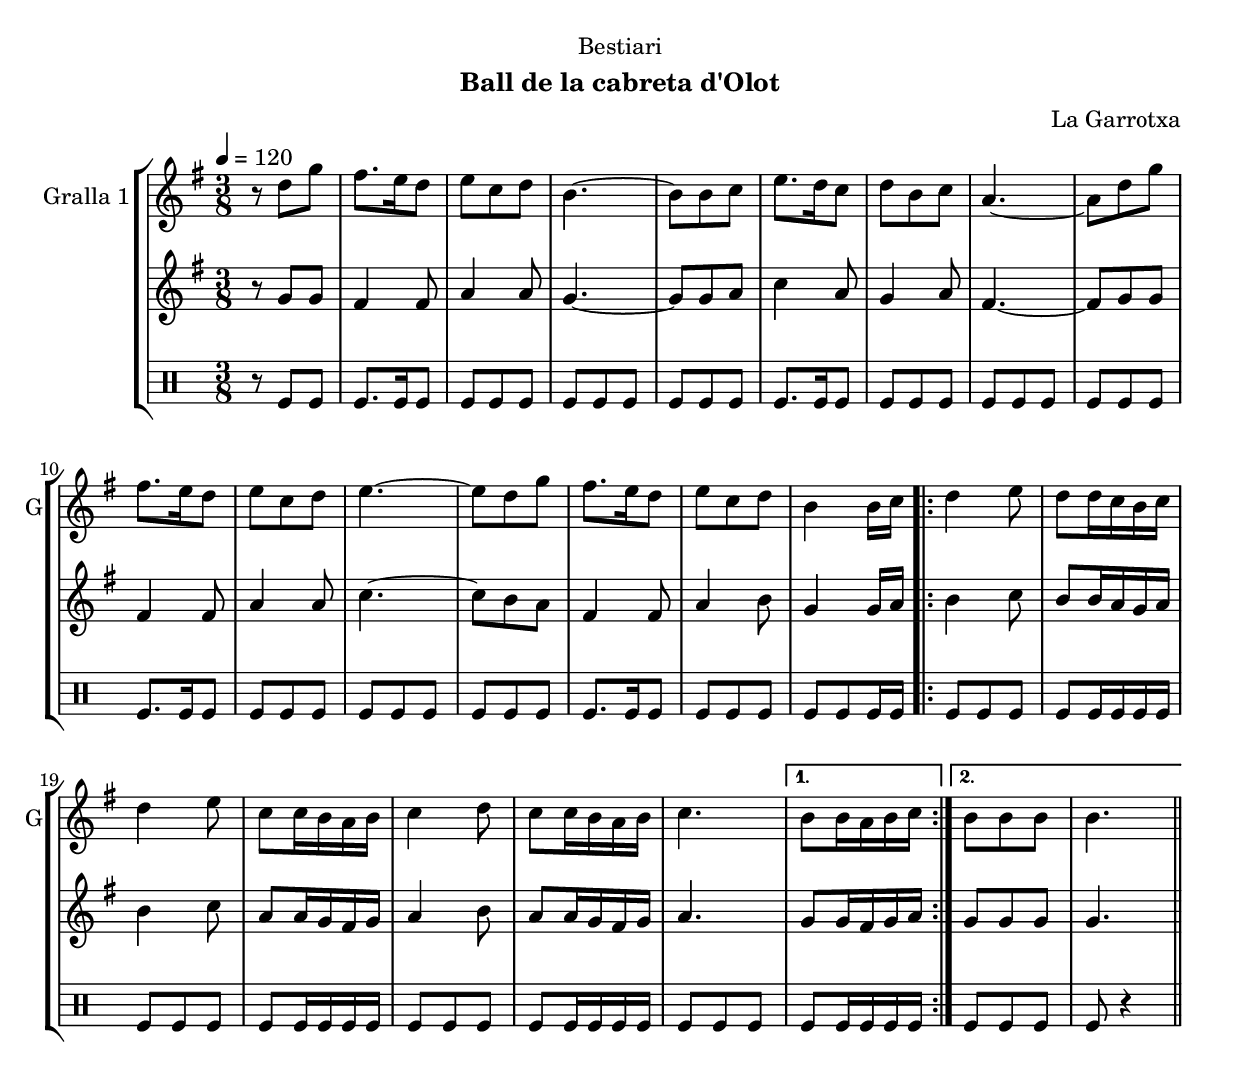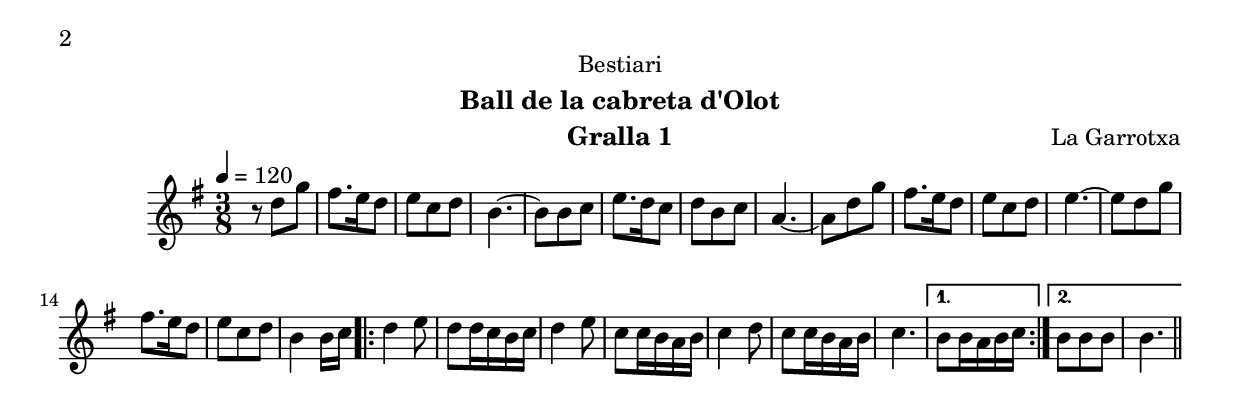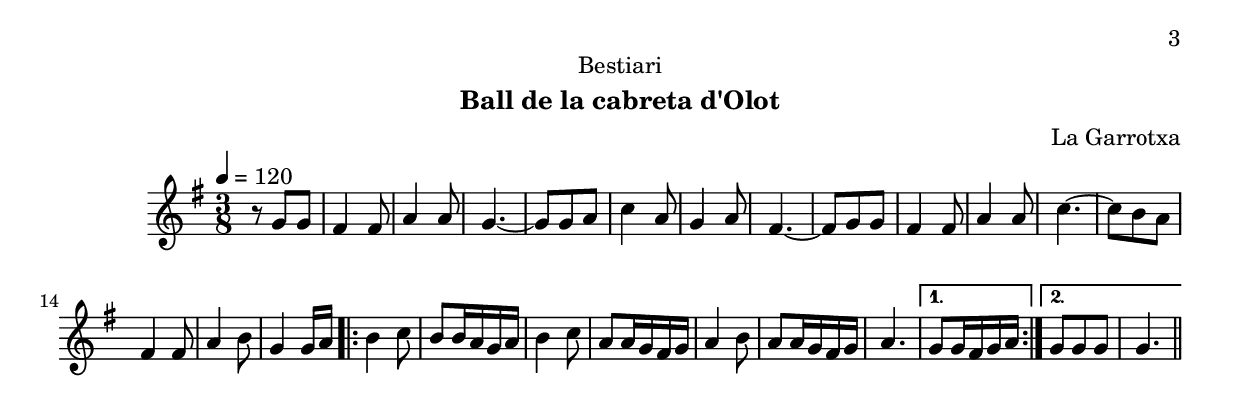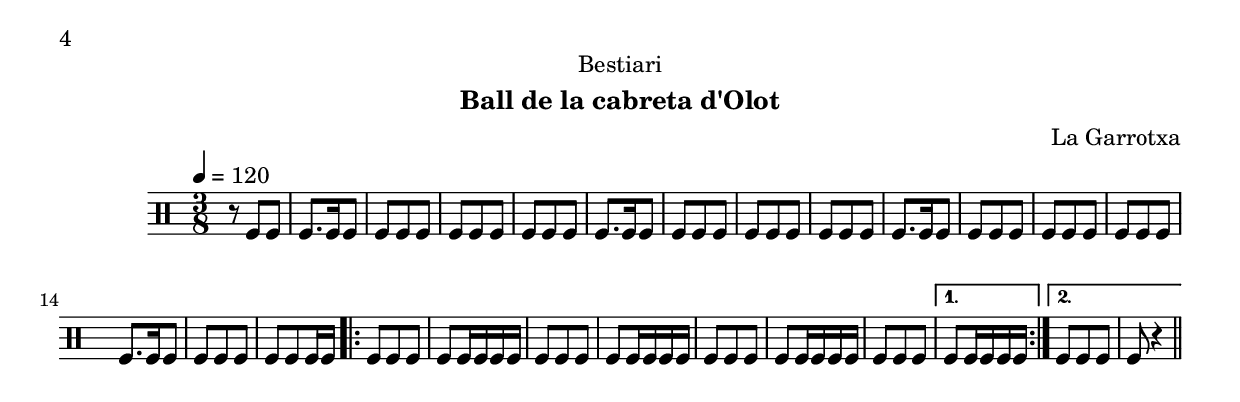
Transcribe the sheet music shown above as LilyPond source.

\version "2.22.1"

\header {
  dedication="Bestiari"
  title=""
  subtitle="Ball de la cabreta d'Olot"
  subsubtitle=""
  poet=""
  meter=""
  piece=""
  composer="La Garrotxa"
  arranger=""
  opus=""
  instrument=""
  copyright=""
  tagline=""
}

liniaroAa =
\relative d''
{
  \tempo 4=120
  \clef treble
  \key g \major
  \time 3/8
  r8 d g  |
  fis8. e16 d8  |
  e8 c d  |
  b4. ~  |
  %05
  b8 b c  |
  e8. d16 c8  |
  d8 b c  |
  a4. ~  |
  a8 d g  |
  %10
  fis8. e16 d8  |
  e8 c d  |
  e4. ~  |
  e8 d g  |
  fis8. e16 d8  |
  %15
  e8 c d  |
  b4 b16 c  |
  \repeat volta 2 { d4 e8  |
  d8 d16 c b c  |
  d4 e8  |
  %20
  c8 c16 b a b  |
  c4 d8  |
  c8 c16 b a b  |
  c4. }
  \alternative { { b8 b16 a b c }
  %25
  { b8 b b  |
  b4. } } \bar "||"
}

liniaroAb =
\relative g'
{
  \tempo 4=120
  \clef treble
  \key g \major
  \time 3/8
  r8 g g  |
  fis4 fis8  |
  a4 a8  |
  g4. ~  |
  %05
  g8 g a  |
  c4 a8  |
  g4 a8  |
  fis4. ~  |
  fis8 g g  |
  %10
  fis4 fis8  |
  a4 a8  |
  c4. ~  |
  c8 b a  |
  fis4 fis8  |
  %15
  a4 b8  |
  g4 g16 a  |
  \repeat volta 2 { b4 c8  |
  b8 b16 a g a  |
  b4 c8  |
  %20
  a8 a16 g fis g  |
  a4 b8  |
  a8 a16 g fis g  |
  a4. }
  \alternative { { g8 g16 fis g a }
  %25
  { g8 g g  |
  g4. } } \bar "||"
}

liniaroAc =
\drummode
{
  \tempo 4=120
  \time 3/8
  r8 tomfl tomfl  |
  tomfl8. tomfl16 tomfl8  |
  tomfl8 tomfl tomfl  |
  tomfl8 tomfl tomfl  |
  %05
  tomfl8 tomfl tomfl  |
  tomfl8. tomfl16 tomfl8  |
  tomfl8 tomfl tomfl  |
  tomfl8 tomfl tomfl  |
  tomfl8 tomfl tomfl  |
  %10
  tomfl8. tomfl16 tomfl8  |
  tomfl8 tomfl tomfl  |
  tomfl8 tomfl tomfl  |
  tomfl8 tomfl tomfl  |
  tomfl8. tomfl16 tomfl8  |
  %15
  tomfl8 tomfl tomfl  |
  tomfl8 tomfl tomfl16 tomfl  |
  \repeat volta 2 { tomfl8 tomfl tomfl  |
  tomfl8 tomfl16 tomfl tomfl tomfl  |
  tomfl8 tomfl tomfl  |
  %20
  tomfl8 tomfl16 tomfl tomfl tomfl  |
  tomfl8 tomfl tomfl  |
  tomfl8 tomfl16 tomfl tomfl tomfl  |
  tomfl8 tomfl tomfl }
  \alternative { { tomfl8 tomfl16 tomfl tomfl tomfl }
  %25
  { tomfl8 tomfl tomfl  |
  tomfl8 r4 } } \bar "||"
}

\bookpart {
  \score {
    \new StaffGroup {
      \override Score.RehearsalMark #'self-alignment-X = #LEFT
      <<
        \new Staff \with {instrumentName = #"Gralla 1" shortInstrumentName = #"G"} \liniaroAa
        \new Staff \with {instrumentName = #"" shortInstrumentName = #" "} \liniaroAb
        \new DrumStaff \with {instrumentName = #"" shortInstrumentName = #" "} \liniaroAc
      >>
    }
    \layout {}
  }
  \score { \unfoldRepeats
    \new StaffGroup {
      \override Score.RehearsalMark #'self-alignment-X = #LEFT
      <<
        \new Staff \with {instrumentName = #"Gralla 1" shortInstrumentName = #"G"} \liniaroAa
        \new Staff \with {instrumentName = #"" shortInstrumentName = #" "} \liniaroAb
        \new DrumStaff \with {instrumentName = #"" shortInstrumentName = #" "} \liniaroAc
      >>
    }
    \midi {
      \set Staff.midiInstrument = "oboe"
      \set DrumStaff.midiInstrument = "drums"
    }
  }
}

\bookpart {
  \header {instrument="Gralla 1"}
  \score {
    \new StaffGroup {
      \override Score.RehearsalMark #'self-alignment-X = #LEFT
      <<
        \new Staff \liniaroAa
      >>
    }
    \layout {}
  }
  \score { \unfoldRepeats
    \new StaffGroup {
      \override Score.RehearsalMark #'self-alignment-X = #LEFT
      <<
        \new Staff \liniaroAa
      >>
    }
    \midi {
      \set Staff.midiInstrument = "oboe"
      \set DrumStaff.midiInstrument = "drums"
    }
  }
}

\bookpart {
  \header {instrument=""}
  \score {
    \new StaffGroup {
      \override Score.RehearsalMark #'self-alignment-X = #LEFT
      <<
        \new Staff \liniaroAb
      >>
    }
    \layout {}
  }
  \score { \unfoldRepeats
    \new StaffGroup {
      \override Score.RehearsalMark #'self-alignment-X = #LEFT
      <<
        \new Staff \liniaroAb
      >>
    }
    \midi {
      \set Staff.midiInstrument = "oboe"
      \set DrumStaff.midiInstrument = "drums"
    }
  }
}

\bookpart {
  \header {instrument=""}
  \score {
    \new StaffGroup {
      \override Score.RehearsalMark #'self-alignment-X = #LEFT
      <<
        \new DrumStaff \liniaroAc
      >>
    }
    \layout {}
  }
  \score { \unfoldRepeats
    \new StaffGroup {
      \override Score.RehearsalMark #'self-alignment-X = #LEFT
      <<
        \new DrumStaff \liniaroAc
      >>
    }
    \midi {
      \set Staff.midiInstrument = "oboe"
      \set DrumStaff.midiInstrument = "drums"
    }
  }
}

